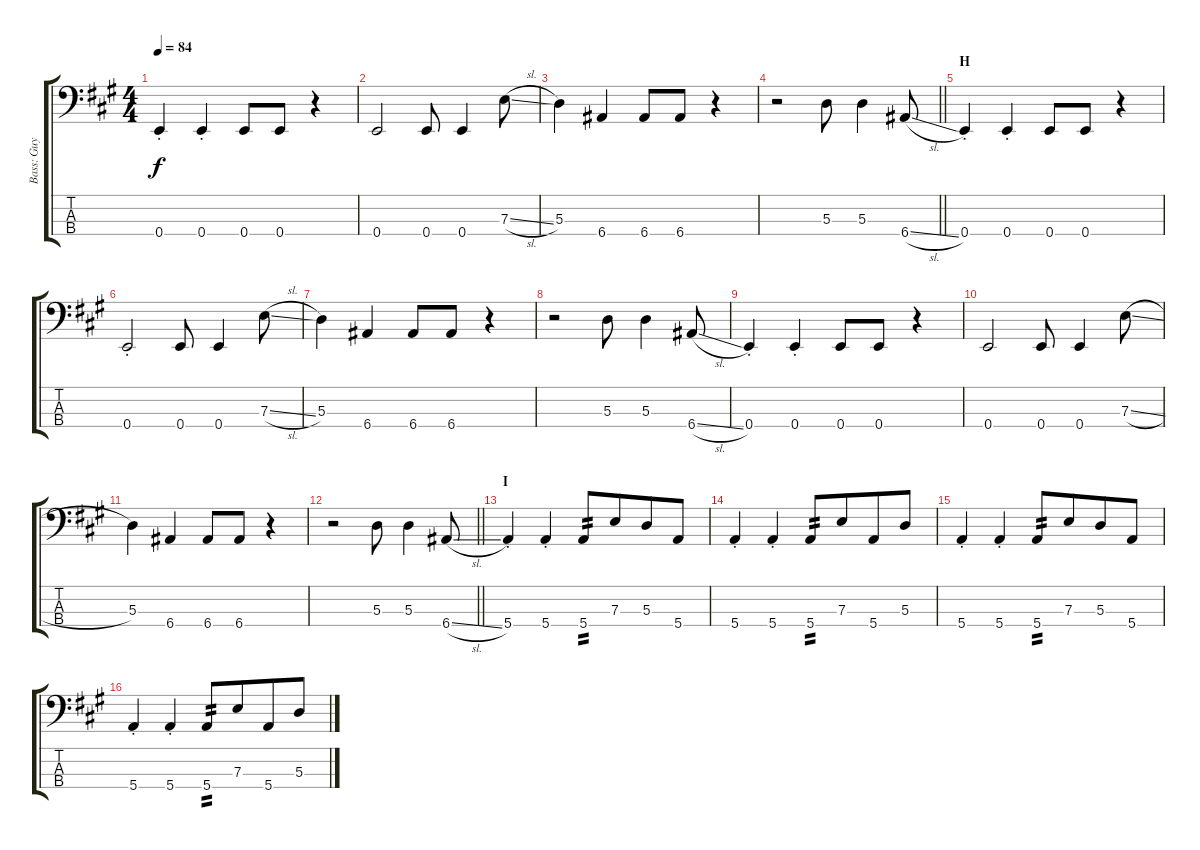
\track ("Bass: Guy Pratt" "Bass: Guy ") {instrument electricbassfinger}
\staff {score tabs}
\tuning (G2 D2 A1 E1) {hide}
\ts (4 4)
\tempo 84
\clef f4
\ks a
0.4{st}.4{dy f} 0.4{st}.4 0.4.8 0.4.8 r.4 |
0.4.2 0.4.8 0.4.4 7.3{sl}.8 |
5.3.4 6.4.4 6.4.8 6.4.8 r.4 |
\barLineRight lightlight
r.2 5.3.8 5.3.4 6.4{sl}.8 |
\section ("" "H")
0.4{st}.4 0.4{st}.4 0.4.8 0.4.8 r.4 |
0.4{st}.2 0.4.8 0.4.4 7.3{sl}.8 |
5.3.4 6.4.4 6.4.8 6.4.8 r.4 |
r.2 5.3.8 5.3.4 6.4{sl}.8 |
0.4{st}.4 0.4{st}.4 0.4.8 0.4.8 r.4 |
0.4.2 0.4.8 0.4.4 7.3{sl}.8 |
5.3.4 6.4.4 6.4.8 6.4.8 r.4 |
\barLineRight lightlight
r.2 5.3.8 5.3.4 6.4{sl}.8 |
\section ("" "I")
5.4{st}.4 5.4{st}.4 5.4.8{tp 2} 7.3.8{beam merge} 5.3.8 5.4.8 |
5.4{st}.4 5.4{st}.4 5.4.8{tp 2} 7.3.8{beam merge} 5.4.8 5.3.8 |
5.4{st}.4 5.4{st}.4 5.4.8{tp 2} 7.3.8{beam merge} 5.3.8 5.4.8 |
5.4{st}.4 5.4{st}.4 5.4.8{tp 2} 7.3.8{beam merge} 5.4.8 5.3.8
